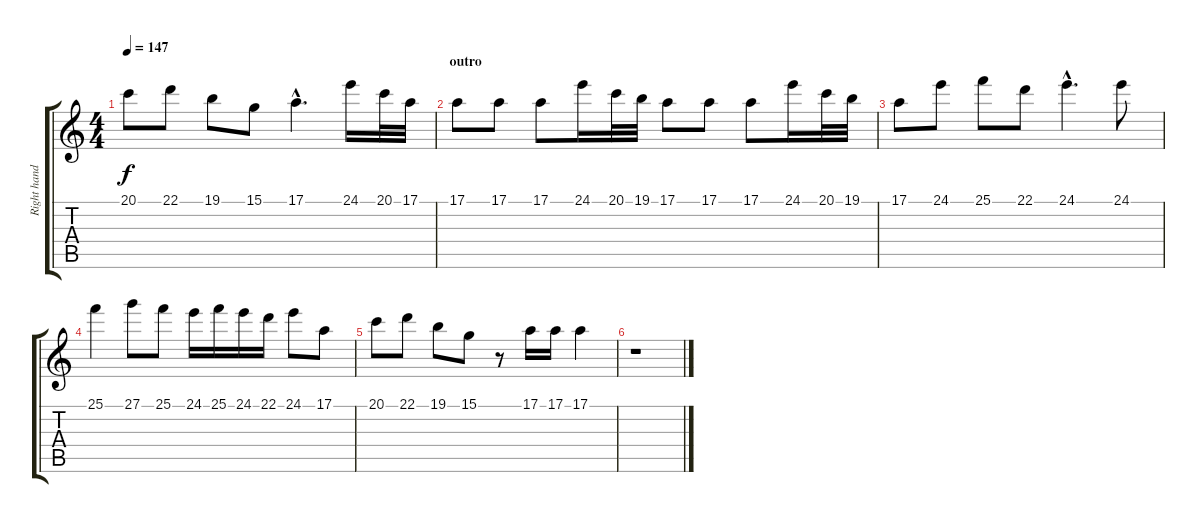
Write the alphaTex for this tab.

\track ("Right hand piano" "Right hand") {instrument electricgrandpiano}
\staff {score tabs}
\tuning (E4 B3 G3 D3 A2 E2) {hide}
\ts (4 4)
\tempo 147
\clef g2
\ks c
20.1.8{dy f} 22.1.8 19.1.8 15.1.8 17.1{hac}.4{d} 24.1.16 20.1.32 17.1.32 |
\section ("" "outro")
17.1.8 17.1.8 17.1.8 24.1.16 20.1.32 19.1.32 17.1.8 17.1.8 17.1.8 24.1.16 20.1.32 19.1.32 |
17.1.8 24.1.8 25.1.8 22.1.8 24.1{hac}.4{d} 24.1.8 |
25.1.4 27.1.8 25.1.8 24.1.16 25.1.16 24.1.16 22.1.16 24.1.8 17.1.8 |
20.1.8 22.1.8 19.1.8 15.1.8 r.8 17.1.16 17.1.16 17.1.4 |
r.1
